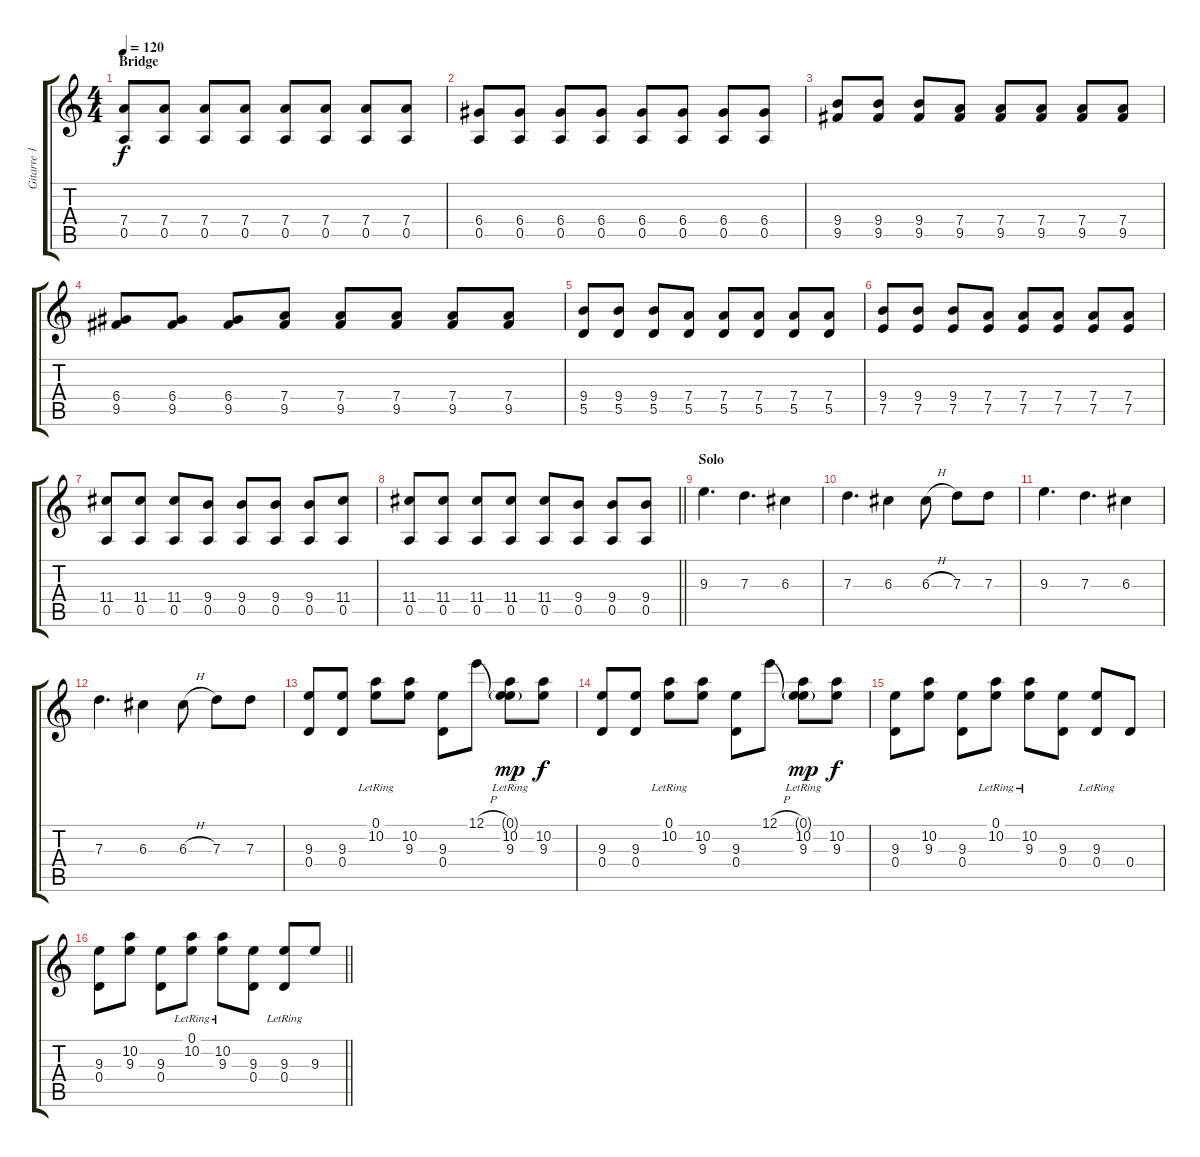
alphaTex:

\track ("Gitarre 1" "Gitarre 1") {instrument electricguitarclean}
\staff {score tabs}
\tuning (E4 B3 G3 D3 A2 E2) {hide}
\ts (4 4)
\section ("" "Bridge")
\tempo 120
\clef g2
\ks c
(7.4 0.5).8{dy f} (7.4 0.5).8 (7.4 0.5).8 (7.4 0.5).8 (7.4 0.5).8 (7.4 0.5).8 (7.4 0.5).8 (7.4 0.5).8 |
(6.4 0.5).8 (6.4 0.5).8 (6.4 0.5).8 (6.4 0.5).8 (6.4 0.5).8 (6.4 0.5).8 (6.4 0.5).8 (6.4 0.5).8 |
(9.4 9.5).8 (9.4 9.5).8 (9.4 9.5).8 (7.4 9.5).8 (7.4 9.5).8 (7.4 9.5).8 (7.4 9.5).8 (7.4 9.5).8 |
(6.4 9.5).8 (6.4 9.5).8 (6.4 9.5).8 (7.4 9.5).8 (7.4 9.5).8 (7.4 9.5).8 (7.4 9.5).8 (7.4 9.5).8 |
(9.4 5.5).8 (9.4 5.5).8 (9.4 5.5).8 (7.4 5.5).8 (7.4 5.5).8 (7.4 5.5).8 (7.4 5.5).8 (7.4 5.5).8 |
(9.4 7.5).8 (9.4 7.5).8 (9.4 7.5).8 (7.4 7.5).8 (7.4 7.5).8 (7.4 7.5).8 (7.4 7.5).8 (7.4 7.5).8 |
(11.4 0.5).8 (11.4 0.5).8 (11.4 0.5).8 (9.4 0.5).8 (9.4 0.5).8 (9.4 0.5).8 (9.4 0.5).8 (11.4 0.5).8 |
\barLineRight lightlight
(11.4 0.5).8 (11.4 0.5).8 (11.4 0.5).8 (11.4 0.5).8 (11.4 0.5).8 (9.4 0.5).8 (9.4 0.5).8 (9.4 0.5).8 |
\section ("" "Solo")
9.3.4{d} 7.3.4{d} 6.3.4 |
7.3.4{d} 6.3.4 6.3{h}.8 7.3.8 7.3.8 |
9.3.4{d} 7.3.4{d} 6.3.4 |
7.3.4{d} 6.3.4 6.3{h}.8 7.3.8 7.3.8 |
(9.3 0.4).8 (9.3 0.4).8 (0.1{lr} 10.2).8 (10.2 9.3).8 (9.3 0.4).8 12.1{h}.8 (0.1{g lr} 10.2 9.3).8{dy mp} (10.2 9.3).8{dy f} |
(9.3 0.4).8 (9.3 0.4).8 (0.1{lr} 10.2).8 (10.2 9.3).8 (9.3 0.4).8 12.1{h}.8 (0.1{g lr} 10.2 9.3).8{dy mp} (10.2 9.3).8{dy f} |
(9.3 0.4).8 (10.2 9.3).8 (9.3 0.4).8 (0.1{lr} 10.2).8 (10.2{lr} 9.3).8 (9.3 0.4).8 (9.3{lr} 0.4).8 0.4.8 |
\barLineRight lightlight
(9.3 0.4).8 (10.2 9.3).8 (9.3 0.4).8 (0.1{lr} 10.2).8 (10.2{lr} 9.3).8 (9.3 0.4).8 (9.3{lr} 0.4).8 9.3.8
